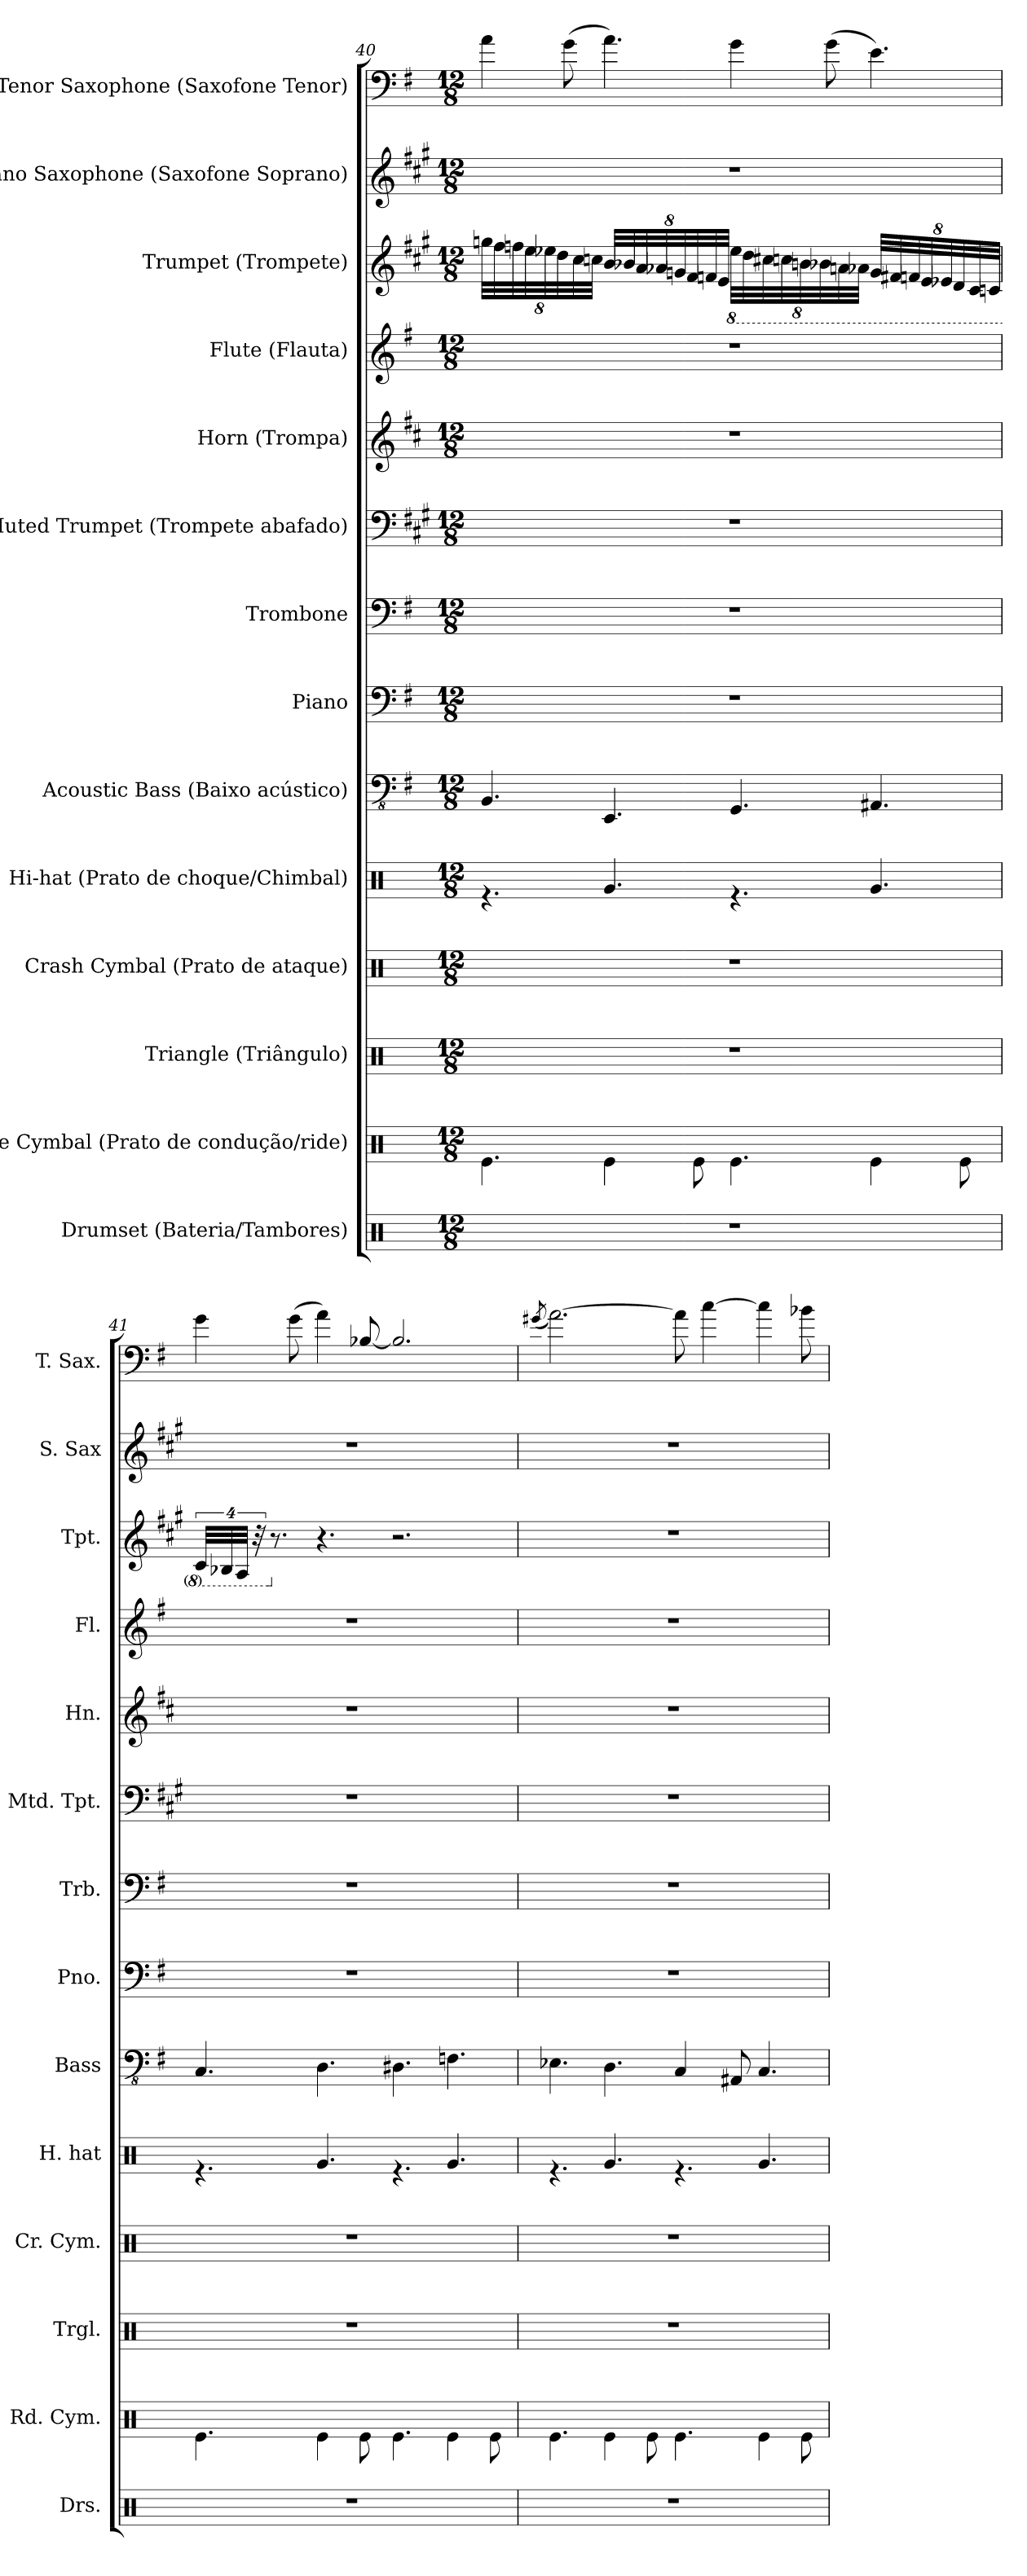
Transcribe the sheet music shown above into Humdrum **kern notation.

**kern	**kern	**kern	**kern	**kern	**kern	**kern	**kern	**kern	**kern	**kern	**kern	**kern	**kern
*part14	*part13	*part12	*part11	*part10	*part9	*part8	*part7	*part6	*part5	*part4	*part3	*part2	*part1
*staff14	*staff13	*staff12	*staff11	*staff10	*staff9	*staff8	*staff7	*staff6	*staff5	*staff4	*staff3	*staff2	*staff1
*I"Drumset (Bateria/Tambores)	*I"Ride Cymbal (Prato de condução/ride)	*I"Triangle (Triângulo)	*I"Crash Cymbal (Prato de ataque)	*I"Hi-hat (Prato de choque/Chimbal)	*I"Acoustic Bass (Baixo acústico)	*I"Piano	*I"Trombone	*I"Muted Trumpet (Trompete abafado)	*I"Horn (Trompa)	*I"Flute (Flauta)	*I"Trumpet (Trompete)	*I"Soprano Saxophone (Saxofone Soprano)	*I"Tenor Saxophone (Saxofone Tenor)
*I'Drs.	*I'Rd. Cym.	*I'Trgl.	*I'Cr. Cym.	*I'H. hat	*I'Bass	*I'Pno.	*I'Trb.	*I'Mtd. Tpt.	*I'Hn.	*I'Fl.	*I'Tpt.	*I'S. Sax	*I'T. Sax.
!!LO:PB:g=z
*clefX	*clefX	*clefX	*clefX	*clefX	*clefFv4	*clefF4	*clefF4	*clefF4	*clefG2	*clefG2	*clefG2	*clefG2	*clefF4
*	*	*	*	*	*	*	*	*ITrd1c2	*ITrd4c7	*	*ITrd1c2	*ITrd1c2	*ITrd8c14
*k[]	*k[]	*k[]	*k[]	*k[]	*k[f#]	*k[f#]	*k[f#]	*k[f#]	*k[f#]	*k[f#]	*k[f#]	*k[f#]	*k[f#]
*M12/8	*M12/8	*M12/8	*M12/8	*M12/8	*M12/8	*M12/8	*M12/8	*M12/8	*M12/8	*M12/8	*M12/8	*M12/8	*M12/8
=40	=40	=40	=40	=40	=40	=40	=40	=40	=40	=40	=40	=40	=40
*	*	*	*	*^	*	*	*	*	*	*	*	*	*
*	*	*	*	*	*	*	*	*	*	*	*	*Xbrackettup	*	*
1.r	4.Re\	1.r	1.r	1.rDyy	4.r	4.BBB/	1.r	1.r	1.r	1.r	1.r	64%3ffn\LL	1.r	4A\
.	.	.	.	.	.	.	.	.	.	.	.	64%3ee\	.	.
.	.	.	.	.	.	.	.	.	.	.	.	64%3ee-X\	.	.
.	.	.	.	.	.	.	.	.	.	.	.	64%3dd\	.	.
.	.	.	.	.	.	.	.	.	.	.	.	64%3dd-X\	.	.
.	.	.	.	.	.	.	.	.	.	.	.	64%3cc\	.	.
.	.	.	.	.	.	.	.	.	.	.	.	.	.	(8G\
.	.	.	.	.	.	.	.	.	.	.	.	64%3b\	.	.
.	.	.	.	.	.	.	.	.	.	.	.	64%3b-X\JJ	.	.
.	4Re\	.	.	.	4.Rg/	4.EEE/	.	.	.	.	.	64%3a/LL	.	4.A\)
.	.	.	.	.	.	.	.	.	.	.	.	64%3a-X/	.	.
.	.	.	.	.	.	.	.	.	.	.	.	64%3g/	.	.
.	.	.	.	.	.	.	.	.	.	.	.	64%3g-X/	.	.
.	.	.	.	.	.	.	.	.	.	.	.	64%3fn/	.	.
.	.	.	.	.	.	.	.	.	.	.	.	64%3e/	.	.
.	8Re\	.	.	.	.	.	.	.	.	.	.	.	.	.
.	.	.	.	.	.	.	.	.	.	.	.	64%3e-X/	.	.
.	.	.	.	.	.	.	.	.	.	.	.	64%3d/JJ	.	.
*	*	*	*	*	*	*	*	*	*	*	*	*8ba	*	*
.	4.Re\	.	.	.	4.r	4.GGG/	.	.	.	.	.	64%3d-\LL	.	4G\
.	.	.	.	.	.	.	.	.	.	.	.	64%3c\	.	.
.	.	.	.	.	.	.	.	.	.	.	.	64%3Bn\	.	.
.	.	.	.	.	.	.	.	.	.	.	.	64%3B-X\	.	.
.	.	.	.	.	.	.	.	.	.	.	.	64%3An\	.	.
.	.	.	.	.	.	.	.	.	.	.	.	64%3A-X\	.	.
.	.	.	.	.	.	.	.	.	.	.	.	.	.	(8G\
.	.	.	.	.	.	.	.	.	.	.	.	64%3Gn\	.	.
.	.	.	.	.	.	.	.	.	.	.	.	64%3G-X\JJ	.	.
.	4Re\	.	.	.	4.Rg/	4.AAA#X/	.	.	.	.	.	64%3F/LL	.	4.E\)
.	.	.	.	.	.	.	.	.	.	.	.	64%3En/	.	.
.	.	.	.	.	.	.	.	.	.	.	.	64%3E-X/	.	.
.	.	.	.	.	.	.	.	.	.	.	.	64%3D/	.	.
.	.	.	.	.	.	.	.	.	.	.	.	64%3D-X/	.	.
.	.	.	.	.	.	.	.	.	.	.	.	64%3C/	.	.
.	8Re\	.	.	.	.	.	.	.	.	.	.	.	.	.
.	.	.	.	.	.	.	.	.	.	.	.	64%3BB/	.	.
.	.	.	.	.	.	.	.	.	.	.	.	64%3BB-X/JJ	.	.
!!LO:PB:g=z
=41	=41	=41	=41	=41	=41	=41	=41	=41	=41	=41	=41	=41	=41	=41
*	*	*	*	*	*	*	*	*	*	*	*	*brackettup	*	*
1.r	4.Re\	1.r	1.r	1.rDyy	4.r	4.CC/	1.r	1.r	1.r	1.r	1.r	64%3BB/LL	1.r	4G\
.	.	.	.	.	.	.	.	.	.	.	.	64%3AA-X/	.	.
.	.	.	.	.	.	.	.	.	.	.	.	64%3GG/JJ	.	.
.	.	.	.	.	.	.	.	.	.	.	.	64%3r	.	.
*	*	*	*	*	*	*	*	*	*	*	*	*X8ba	*	*
.	.	.	.	.	.	.	.	.	.	.	.	8.r	.	.
.	.	.	.	.	.	.	.	.	.	.	.	.	.	(8G\
.	4Re\	.	.	.	4.Rg/	4.DD\	.	.	.	.	.	4.r	.	4A\)
.	8Re\	.	.	.	.	.	.	.	.	.	.	.	.	[8BB-X/
.	4.Re\	.	.	.	4.r	4.DD#X\	.	.	.	.	.	2.r	.	2.BB-/]
.	4Re\	.	.	.	4.Rg/	4.FFn\	.	.	.	.	.	.	.	.
.	8Re\	.	.	.	.	.	.	.	.	.	.	.	.	.
=42	=42	=42	=42	=42	=42	=42	=42	=42	=42	=42	=42	=42	=42	=42
.	.	.	.	.	.	.	.	.	.	.	.	.	.	(8qG#X/
1.r	4.Re\	1.r	1.r	1.rDyy	4.r	4.EE-X\	1.r	1.r	1.r	1.r	1.r	1.r	1.r	[2.A\)
.	4Re\	.	.	.	4.Rg/	4.DD\	.	.	.	.	.	.	.	.
.	8Re\	.	.	.	.	.	.	.	.	.	.	.	.	.
.	4.Re\	.	.	.	4.r	4CC/	.	.	.	.	.	.	.	8A\]
.	.	.	.	.	.	.	.	.	.	.	.	.	.	[4c\
.	.	.	.	.	.	8AAA#X/	.	.	.	.	.	.	.	.
.	4Re\	.	.	.	4.Rg/	4.CC/	.	.	.	.	.	.	.	4c\]
.	8Re\	.	.	.	.	.	.	.	.	.	.	.	.	8B-X\
*	*	*	*	*v	*v	*	*	*	*	*	*	*	*	*
=	=	=	=	=	=	=	=	=	=	=	=	=	=
*-	*-	*-	*-	*-	*-	*-	*-	*-	*-	*-	*-	*-	*-
